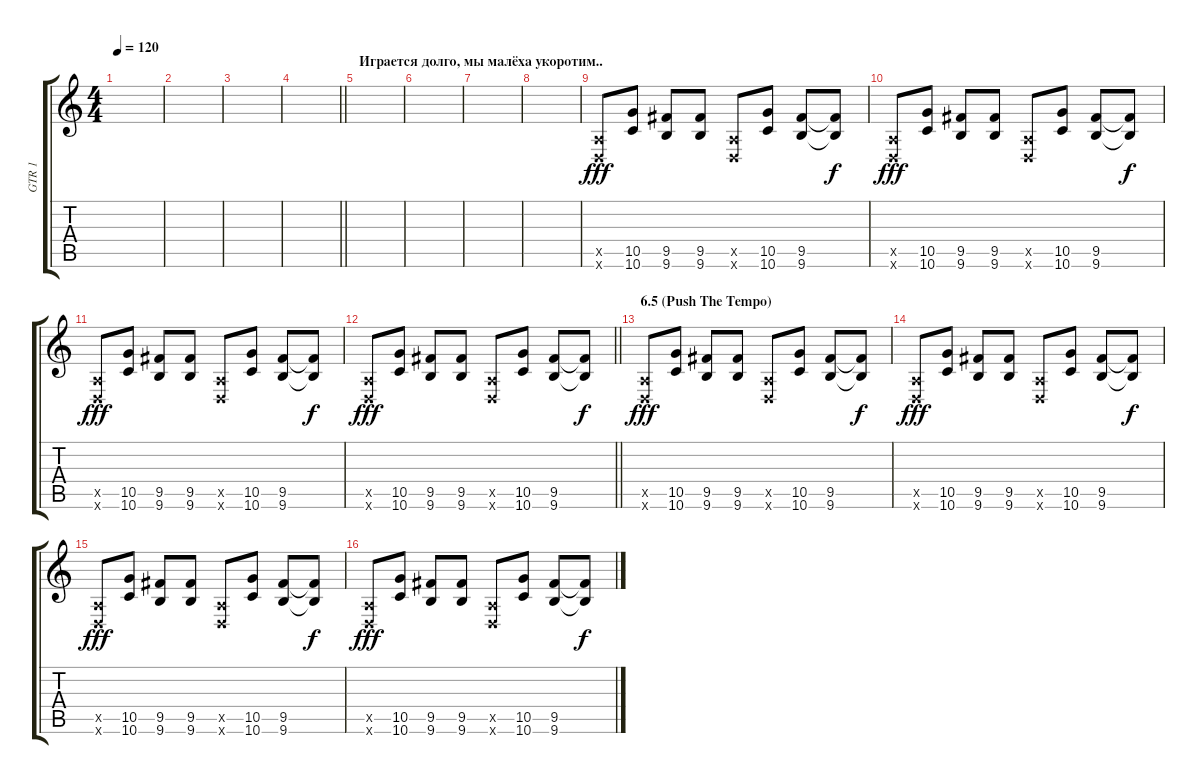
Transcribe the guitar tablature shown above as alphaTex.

\track ("GTR 1" "GTR 1") {instrument distortionguitar}
\staff {score tabs}
\tuning (E4 B3 G3 D3 A2 D2) {hide}
\ts (4 4)
\tempo 120
\clef g2
\ks c
|
|
|
\barLineRight lightlight
|
\section ("" "Играется долго, мы малёха укоротим..")
|
|
|
|
(0.5{x} 0.6{x}).8{dy fff} (10.5 10.6).8 (9.5 9.6).8 (9.5 9.6).8 (0.5{x} 0.6{x}).8 (10.5 10.6).8 (9.5 9.6).8 (9.5{t} 9.6{t}).8{dy f} |
(0.5{x} 0.6{x}).8{dy fff} (10.5 10.6).8 (9.5 9.6).8 (9.5 9.6).8 (0.5{x} 0.6{x}).8 (10.5 10.6).8 (9.5 9.6).8 (9.5{t} 9.6{t}).8{dy f} |
(0.5{x} 0.6{x}).8{dy fff} (10.5 10.6).8 (9.5 9.6).8 (9.5 9.6).8 (0.5{x} 0.6{x}).8 (10.5 10.6).8 (9.5 9.6).8 (9.5{t} 9.6{t}).8{dy f} |
\barLineRight lightlight
(0.5{x} 0.6{x}).8{dy fff} (10.5 10.6).8 (9.5 9.6).8 (9.5 9.6).8 (0.5{x} 0.6{x}).8 (10.5 10.6).8 (9.5 9.6).8 (9.5{t} 9.6{t}).8{dy f} |
\section ("" "6.5 (Push The Tempo)")
(0.5{x} 0.6{x}).8{dy fff} (10.5 10.6).8 (9.5 9.6).8 (9.5 9.6).8 (0.5{x} 0.6{x}).8 (10.5 10.6).8 (9.5 9.6).8 (9.5{t} 9.6{t}).8{dy f} |
(0.5{x} 0.6{x}).8{dy fff} (10.5 10.6).8 (9.5 9.6).8 (9.5 9.6).8 (0.5{x} 0.6{x}).8 (10.5 10.6).8 (9.5 9.6).8 (9.5{t} 9.6{t}).8{dy f} |
(0.5{x} 0.6{x}).8{dy fff} (10.5 10.6).8 (9.5 9.6).8 (9.5 9.6).8 (0.5{x} 0.6{x}).8 (10.5 10.6).8 (9.5 9.6).8 (9.5{t} 9.6{t}).8{dy f} |
(0.5{x} 0.6{x}).8{dy fff} (10.5 10.6).8 (9.5 9.6).8 (9.5 9.6).8 (0.5{x} 0.6{x}).8 (10.5 10.6).8 (9.5 9.6).8 (9.5{t} 9.6{t}).8{dy f}
